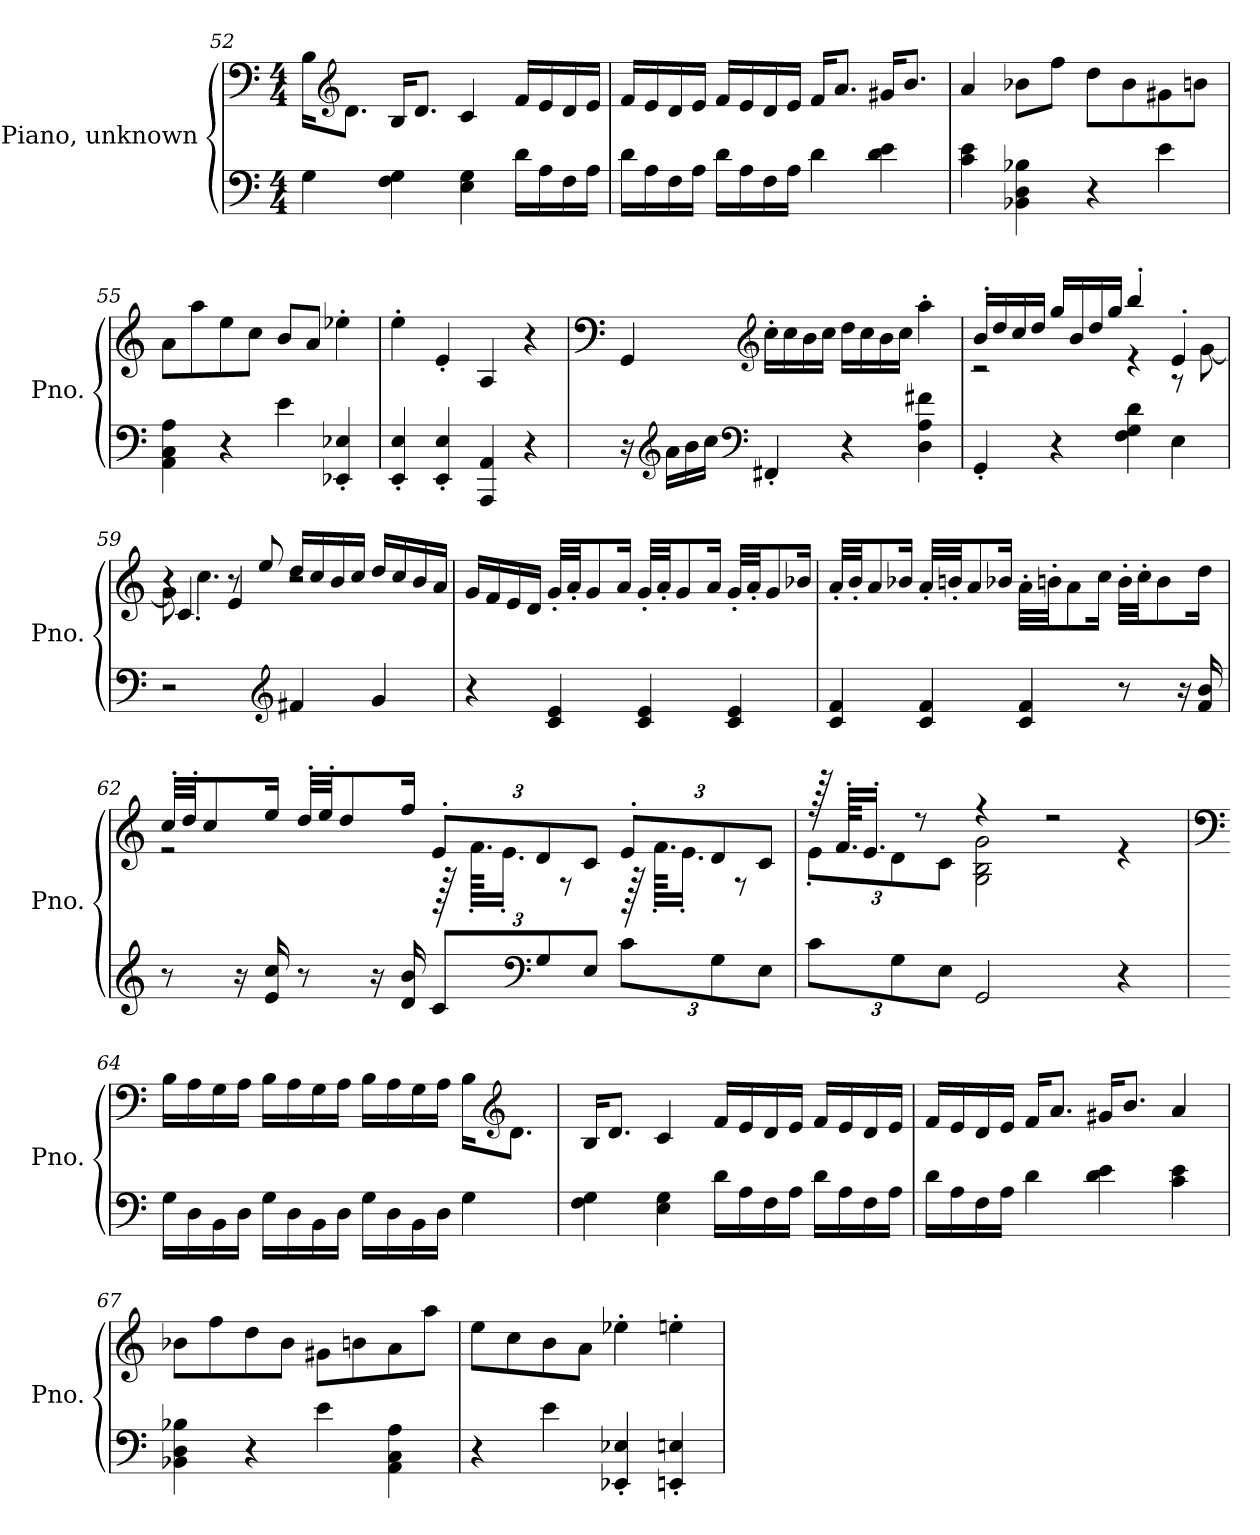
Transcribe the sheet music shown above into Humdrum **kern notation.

**kern	**kern
*part1	*part1
*staff2	*staff1
*I"Piano, unknown	*
*I'Pno.	*
*clefF4	*clefF4
*k[]	*k[]
*M4/4	*M4/4
=52	=52
4G\	16B\KL
*	*clefG2
.	8.d\J
4F\ 4G\	16B/KL
.	8.d/J
4E\ 4G\	4c/
16d\LL	16f/LL
16A\	16e/
16F\	16d/
16A\JJ	16e/JJ
!!LO:LB:g=z
=53	=53
16d\LL	16f/LL
16A\	16e/
16F\	16d/
16A\JJ	16e/JJ
16d\LL	16f/LL
16A\	16e/
16F\	16d/
16A\JJ	16e/JJ
4d\	16f/KL
.	8.a/J
4d\ 4e\	16g#X/KL
.	8.b/J
=54	=54
4c\ 4e\	4a/
4BB-X\ 4D\ 4B-X\	8b-X\L
.	8ff\J
4r	8dd\L
.	8b-\
4e\	8g#X\
.	8bn\J
=55	=55
4AA\ 4C\ 4A\	8a\L
.	8aa\
4r	8ee\
.	8cc\J
4e\	8b/L
.	8a/J
4EE-X/' 4E-X/'	4ee-X'\
=56	=56
4EE/' 4E/'	4ee'\
4EE/' 4E/'	4e'/
4AAA/ 4AA/	4A/
4r	4r
!!LO:LB:g=z
=57	=57
*	*clefF4
16r	4GG/
*clefG2	*
16a\LL	.
16b\	.
16cc\JJ	.
*clefF4	*clefG2
4FF#X'/	16cc'\LL
.	16cc\
.	16b\
.	16cc\JJ
4r	16dd\LL
.	16cc\
.	16b\
.	16cc\JJ
4D\ 4A\ 4f#X\	4aa'\
=58	=58
*	*^
4GG'/	16b'/LL	2r
.	16dd/	.
.	16cc/	.
.	16dd/JJ	.
4r	16gg/LL	.
.	16b/	.
.	16dd/	.
.	16gg/JJ	.
4F\ 4G\ 4d\	4bb'/	4r
4E\	4e'/	8r
.	.	[8g\
=59	=59	=59
*	*	*^
2r	4r	8g\]	4c/
.	.	4.cc'\	.
.	8r	.	4e/
.	8ee/	.	.
*clefG2	*	*	*
4f#X/	16dd/LL	2r	2r
.	16cc/	.	.
.	16b/	.	.
.	16cc/JJ	.	.
4g/	16dd/LL	.	.
.	16cc/	.	.
.	16b/	.	.
.	16a/JJ	.	.
*	*v	*v	*v
!!LO:LB:g=z
=60	=60
4r	16g/LL
.	16f/
.	16e/
.	16d/JJ
4c/ 4e/	32g'/LLL
.	32a'/JJ
.	8g/
.	16a/Jk
4c/ 4e/	32g'/LLL
.	32a'/JJ
.	8g/
.	16a/Jk
4c/ 4e/	32g'/LLL
.	32a'/JJ
.	8g/
.	16b-X/Jk
=61	=61
4c/ 4f/	32a'/LLL
.	32b'/JJ
.	8a/
.	16b-X/Jk
4c/ 4f/	32a'/LLL
.	32bn'/JJ
.	8a/
.	16b-X/Jk
4c/ 4f/	32a'\LLL
.	32bn'\JJ
.	8a\
.	16cc\Jk
8r	32b'\LLL
.	32cc'\JJ
.	8b\
16r	.
16f/ 16b/	16dd\Jk
!!LO:LB:g=z
=62	=62
*	*^
8r	32cc'/LLL	2r
.	32dd'/JJ	.
.	8cc/	.
16r	.	.
16e/ 16cc/	16ee/Jk	.
8r	32dd'/LLL	.
.	32ee'/JJ	.
.	8dd/	.
16r	.	.
16d/ 16b/	16ff/Jk	.
*Xbrackettup	*Xbrackettup	*
12c/L	12e'/L	128r
.	.	64.f'\KKLL
.	.	16.e'\JJ
*clefF4	*	*
12G/	12d/	.
.	.	8r
12E/J	12c/J	.
12c\L	12e'/L	128r
.	.	64.f'\KKLL
.	.	16.e'\JJ
12G\	12d/	.
.	.	8r
12E\J	12c/J	.
=63	=63	=63
12c\L	128r	12e'\L
.	64.f'/KKLL	.
.	16.e'/JJ	.
12G\	.	12d\
.	8r	.
12E\J	.	12c\J
2GG/	4r	2G\ 2B\ 2g\
.	2r	.
4r	.	4r
*	*v	*v
!!LO:LB:g=z
=64	=64
*	*clefF4
16G\LL	16B\LL
16D\	16A\
16BB\	16G\
16D\JJ	16A\JJ
16G\LL	16B\LL
16D\	16A\
16BB\	16G\
16D\JJ	16A\JJ
16G\LL	16B\LL
16D\	16A\
16BB\	16G\
16D\JJ	16A\JJ
4G\	16B\KL
*	*clefG2
.	8.d\J
=65	=65
4F\ 4G\	16B/KL
.	8.d/J
4E\ 4G\	4c/
16d\LL	16f/LL
16A\	16e/
16F\	16d/
16A\JJ	16e/JJ
16d\LL	16f/LL
16A\	16e/
16F\	16d/
16A\JJ	16e/JJ
=66	=66
16d\LL	16f/LL
16A\	16e/
16F\	16d/
16A\JJ	16e/JJ
4d\	16f/KL
.	8.a/J
4d\ 4e\	16g#X/KL
.	8.b/J
4c\ 4e\	4a/
!!LO:PB:g=z
=67	=67
4BB-X\ 4D\ 4B-X\	8b-X\L
.	8ff\
4r	8dd\
.	8b-\J
4e\	8g#X\L
.	8bn\
4AA\ 4C\ 4A\	8a\
.	8aa\J
=68	=68
4r	8ee\L
.	8cc\
4e\	8b\
.	8a\J
4EE-X/' 4E-X/'	4ee-X'\
4EEn/' 4En/'	4een'\
=	=
*-	*-
